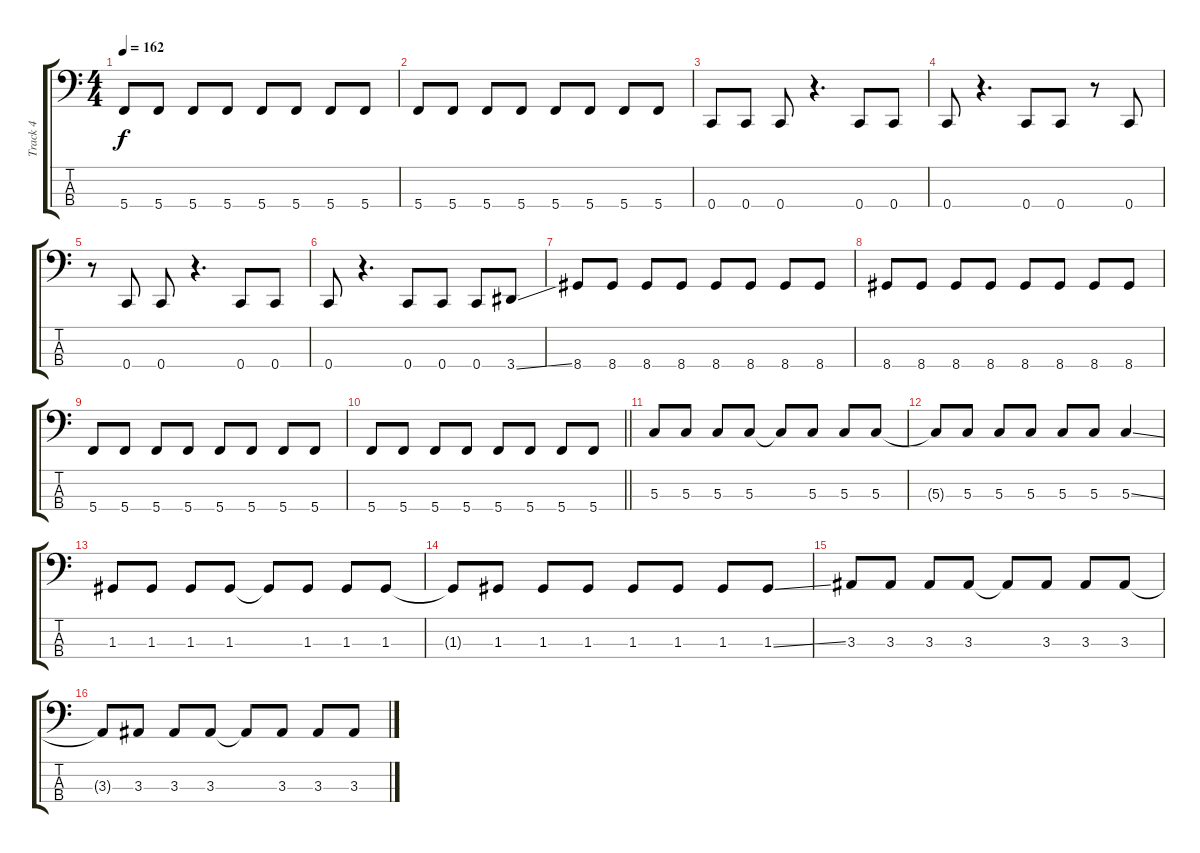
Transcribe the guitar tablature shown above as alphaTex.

\track ("Track 4" "Track 4") {instrument electricbasspick}
\staff {score tabs}
\tuning (F2 C2 G1 C1) {hide}
\ts (4 4)
\tempo 162
\clef f4
\ks c
5.4.8{dy f} 5.4.8 5.4.8 5.4.8 5.4.8 5.4.8 5.4.8 5.4.8 |
5.4.8 5.4.8 5.4.8 5.4.8 5.4.8 5.4.8 5.4.8 5.4.8 |
0.4.8 0.4.8 0.4.8 r.4{d} 0.4.8 0.4.8 |
0.4.8 r.4{d} 0.4.8 0.4.8 r.8 0.4.8 |
r.8 0.4.8 0.4.8 r.4{d} 0.4.8 0.4.8 |
0.4.8 r.4{d} 0.4.8 0.4.8 0.4.8 3.4{ss}.8 |
8.4.8 8.4.8 8.4.8 8.4.8 8.4.8 8.4.8 8.4.8 8.4.8 |
8.4.8 8.4.8 8.4.8 8.4.8 8.4.8 8.4.8 8.4.8 8.4.8 |
5.4.8 5.4.8 5.4.8 5.4.8 5.4.8 5.4.8 5.4.8 5.4.8 |
\barLineRight lightlight
5.4.8 5.4.8 5.4.8 5.4.8 5.4.8 5.4.8 5.4.8 5.4.8 |
5.3.8 5.3.8 5.3.8 5.3.8 5.3{t}.8 5.3.8 5.3.8 5.3.8 |
5.3{t}.8 5.3.8 5.3.8 5.3.8 5.3.8 5.3.8 5.3{ss}.4 |
1.3.8 1.3.8 1.3.8 1.3.8 1.3{t}.8 1.3.8 1.3.8 1.3.8 |
1.3{t}.8 1.3.8 1.3.8 1.3.8 1.3.8 1.3.8 1.3.8 1.3{ss}.8 |
3.3.8 3.3.8 3.3.8 3.3.8 3.3{t}.8 3.3.8 3.3.8 3.3.8 |
3.3{t}.8 3.3.8 3.3.8 3.3.8 3.3{t}.8 3.3.8 3.3.8 3.3.8
